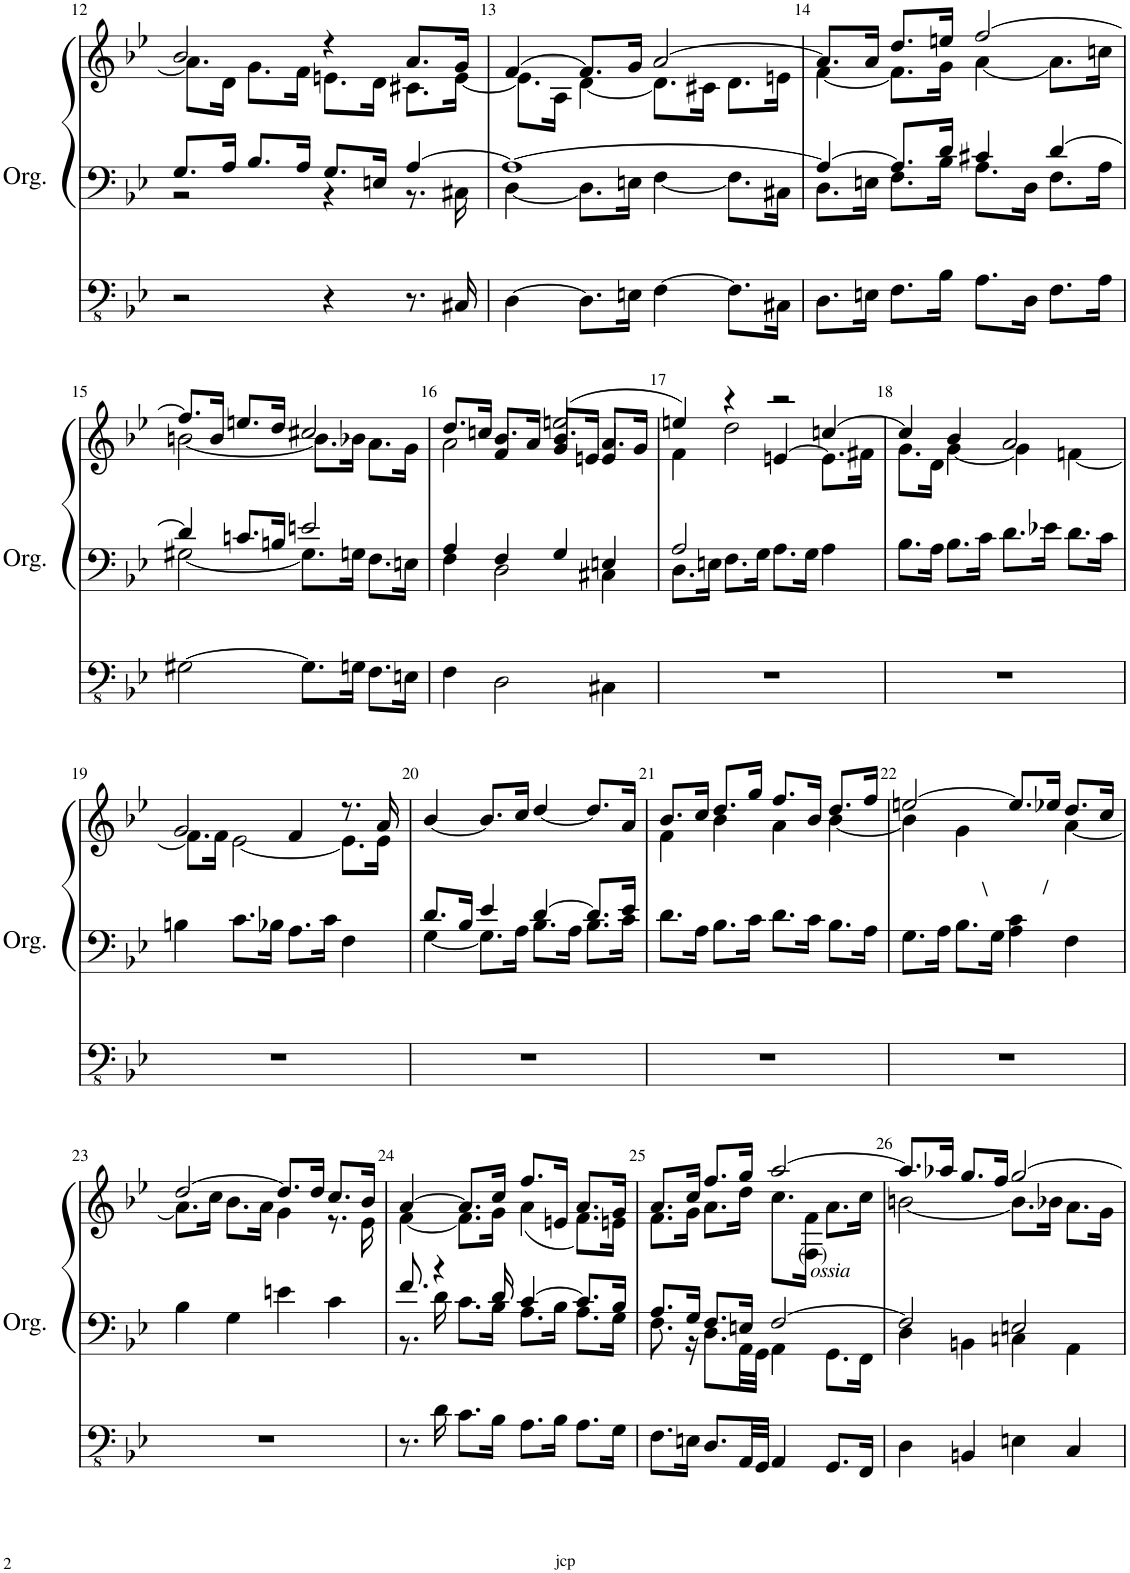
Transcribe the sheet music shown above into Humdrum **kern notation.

**kern	**kern	**kern
*part1	*part1	*part1
*staff3	*staff2	*staff1
*I"Orgue à tuyaux	*	*
*I'Org.	*	*
!!LO:PB:g=z
*clefFv4	*clefF4	*clefG2
*k[b-e-]	*k[b-e-]	*k[b-e-]
*M4/4	*M4/4	*M4/4
*met(c)	*met(c)	*met(c)
=12	=12	=12
*	*^	*^
2r	8.G/L	2r	2b-/	8.a\L]
.	16A/Jk	.	.	16d\Jk
.	8.B-/L	.	.	8.g\L
.	16A/Jk	.	.	16f\Jk
4r	8.G/L	4r	4r	8.en\L
.	16En/Jk	.	.	16d\Jk
8.r	[4A/	8.r	8.a/L	8.c#X\L
16CC#X/	.	16C#X\	16g/Jk	[16e\Jk
=13	=13	=13	=13	=13
[4DD\	1A_	[4D\	[4f/	8.e\L]
.	.	.	.	16A\Jk
8.DD\L]	.	8.D\L]	8.f/L]	[4d\
16EEn\Jk	.	16En\Jk	16g/Jk	.
[4FF\	.	[4F\	[2a/	8.d\L]
.	.	.	.	16c#X\Jk
8.FF\L]	.	8.F\L]	.	8.d\L
16CC#X\Jk	.	16C#X\Jk	.	16en\Jk
=14	=14	=14	=14	=14
8.DD\L	4A/_	8.D\L	8.a/L]	[4f\
16EEn\Jk	.	16En\Jk	16a/Jk	.
8.FF\L	8.A/L]	8.F\L	8.dd/L	8.f\L]
16BB-\Jk	16d/Jk	16B-\Jk	16een/Jk	16g\Jk
8.AA\L	4c#X/	8.A\L	[2ff/	[4a\
16DD\Jk	.	16D\Jk	.	.
8.FF\L	[4d/	8.F\L	.	8.a\L]
16AA\Jk	.	16A\Jk	.	16ccn\Jk
!!LO:LB:g=z	!!
=15	=15	=15	=15	=15
[2GG#X\	4d/]	[2G#X\	8.ff/L]	[2bn\
.	.	.	16b/Jk	.
.	8.cn/L	.	8.een/L	.
.	16Bn/Jk	.	16dd/Jk	.
8.GG#\L]	2en/	8.G#\L]	2cc#X/	8.b\L]
16GGn\Jk	.	16Gn\Jk	.	16b-X\Jk
8.FF\L	.	8.F\L	.	8.a\L
16EEn\Jk	.	16En\Jk	.	16g\Jk
=16	=16	=16	=16	=16
*^	*	*^	*	*^
4ryy	4FF\	4A/	4F\	4ryy	8.dd/L	2a\	4ryy
.	.	.	.	.	16ccn/Jk	.	.
2DD\	2.ryy	2.ryy	2D\	4F/	8.b-/L	.	4f/
.	.	.	.	.	16a/Jk	.	.
.	.	.	.	4G/	(2een/	8.b-/L	4g/
.	.	.	.	.	.	16en/Jk	.
4CC#X\	.	.	4C#X\	4En/	.	8.a/L	4e/
.	.	.	.	.	.	16g/Jk	.
*v	*v	*	*	*	*	*	*
*	*	*v	*v	*	*	*
=17	=17	=17	=17	=17	=17
1r	2A/	8.D\L	4een/)	4f\	2ryy
.	.	16En\Jk	.	.	.
.	.	8.F\L	4r	2dd\	.
.	.	16G\Jk	.	.	.
.	2ryy	8.A\L	2r	.	[4en/
.	.	16G\Jk	.	.	.
.	.	4A\	.	[4ccn/	8.e\L]
.	.	.	.	.	16f#X\Jk
*	*v	*v	*	*	*
*	*	*	*v	*v
=18	=18	=18	=18
1r	8.B-\L	4cc/]	8.g\L
.	16A\Jk	.	16d\Jk
.	8.B-\L	4b-/	[4g\
.	16c\Jk	.	.
.	8.d\L	2a/	4g\]
.	16e-X\Jk	.	.
.	8.d\L	.	[4fn\
.	16c\Jk	.	.
!!LO:LB:g=z	!!
=19	=19	=19	=19
1r	4Bn\	2g/	8.f\L]
.	.	.	16f\Jk
.	8.c\L	.	[2e-\
.	16B-X\Jk	.	.
.	8.A\L	4f/	.
.	16c\Jk	.	.
.	4F\	8.r	8.e-\L]
.	.	16a/	16e-\Jk
*	*	*v	*v
=20	=20	=20
*	*^	*
1r	8.d/L	[4G\	[4b-/
.	16B-/Jk	.	.
.	4e-/	8.G\L]	8.b-/L]
.	.	16A\Jk	16cc/Jk
.	[4d/	8.B-\L	[4dd/
.	.	16A\Jk	.
.	8.d/L]	8.B-\L	8.dd/L]
.	16e-/Jk	16c\Jk	16a/Jk
*	*v	*v	*
=21	=21	=21
*	*	*^
1r	8.d\L	8.b-/L	4f\
.	16A\Jk	16cc/Jk	.
.	8.B-\L	8.dd/L	4b-\
.	16c\Jk	16gg/Jk	.
.	8.d\L	8.ff/L	4a\
.	16c\Jk	16b-/Jk	.
.	8.B-\L	8.dd/L	[4b-\
.	16A\Jk	16ff/Jk	.
=22	=22	=22	=22
*	*^	*	*
1r	2ryy	8.G\L	[2een/	4b-\]
.	.	16A\Jk	.	.
.	.	8.B-\L	.	4g\
!	!	!LO:TX:a:t=\	!	!
.	.	16G\Jk	.	.
!	!LO:TX:a:t=/	!	!	!
.	4c\	4A\	8.ee/L]	4ryy
.	.	.	16ee-X/Jk	.
.	4ryy	4F\	8.dd/L	[4a\
.	.	.	16cc/Jk	.
*	*v	*v	*	*
!!LO:LB:g=z	!!
=23	=23	=23	=23
1r	4B-\	[2dd/	8.a\L]
.	.	.	16cc\Jk
.	4G\	.	8.b-\L
.	.	.	16a\Jk
.	4en\	8.dd/L]	4g\
.	.	16dd/Jk	.
.	4c\	8.cc/L	8.r
.	.	16b-/Jk	16e-\
=24	=24	=24	=24
*	*^	*	*
8.r	8.f/	8.r	[4a/	[4f\
16D\	4r	16d\	.	.
8.C\L	.	8.c\L	8.a/L]	8.f\L]
16BB-\Jk	16d/	16B-\Jk	16cc/Jk	16g\Jk
8.AA\L	[4c/	8.A\L	8.ff/L	(4a\
16BB-\Jk	.	16B-\Jk	16en/Jk	.
8.AA\L	8.c/L]	8.A\L	8.a/L	8.f\L)
16GG\Jk	16B-/Jk	16G\Jk	16g/Jk	16en\Jk
=25	=25	=25	=25	=25
8.FF\L	8.A/L	8.F\	8.a/L	8.f\L
16EEn\Jk	16G/Jk	16r	16cc/Jk	16g\Jk
8.DD/L	8.F/L	8.D\L	8.ff/L	8.a\L
32AAA/LL	16En/Jk	32AA\LL	16gg/Jk	16dd\Jk
32GGG/JJJ	.	32GG\JJJ	.	.
4AAA/	[2F/	4AA\	[2aa/	8.cc\L
!	!	!	!	!LO:TX:b:t=(   )
!	!	!	!	!LO:TX:b:i:t=ossia
.	.	.	.	16F\ 16f\Jk
8.GGG/L	.	8.GG\L	.	8.a\L
16FFF/Jk	.	16FF\Jk	.	16cc\Jk
=26	=26	=26	=26	=26
4DD\	2F/]	4D\	8.aa/L]	[2bn\
.	.	.	16aa-X/Jk	.
4BBBn/	.	4BBn\	8.gg/L	.
.	.	.	16ff/Jk	.
4EEn\	2En/	4Cn\	[2gg/	8.b\L]
.	.	.	.	16b-X\Jk
4CC/	.	4AA\	.	8.a\L
.	.	.	.	16g\Jk
*	*v	*v	*	*
*	*	*v	*v
=	=	=
*-	*-	*-
